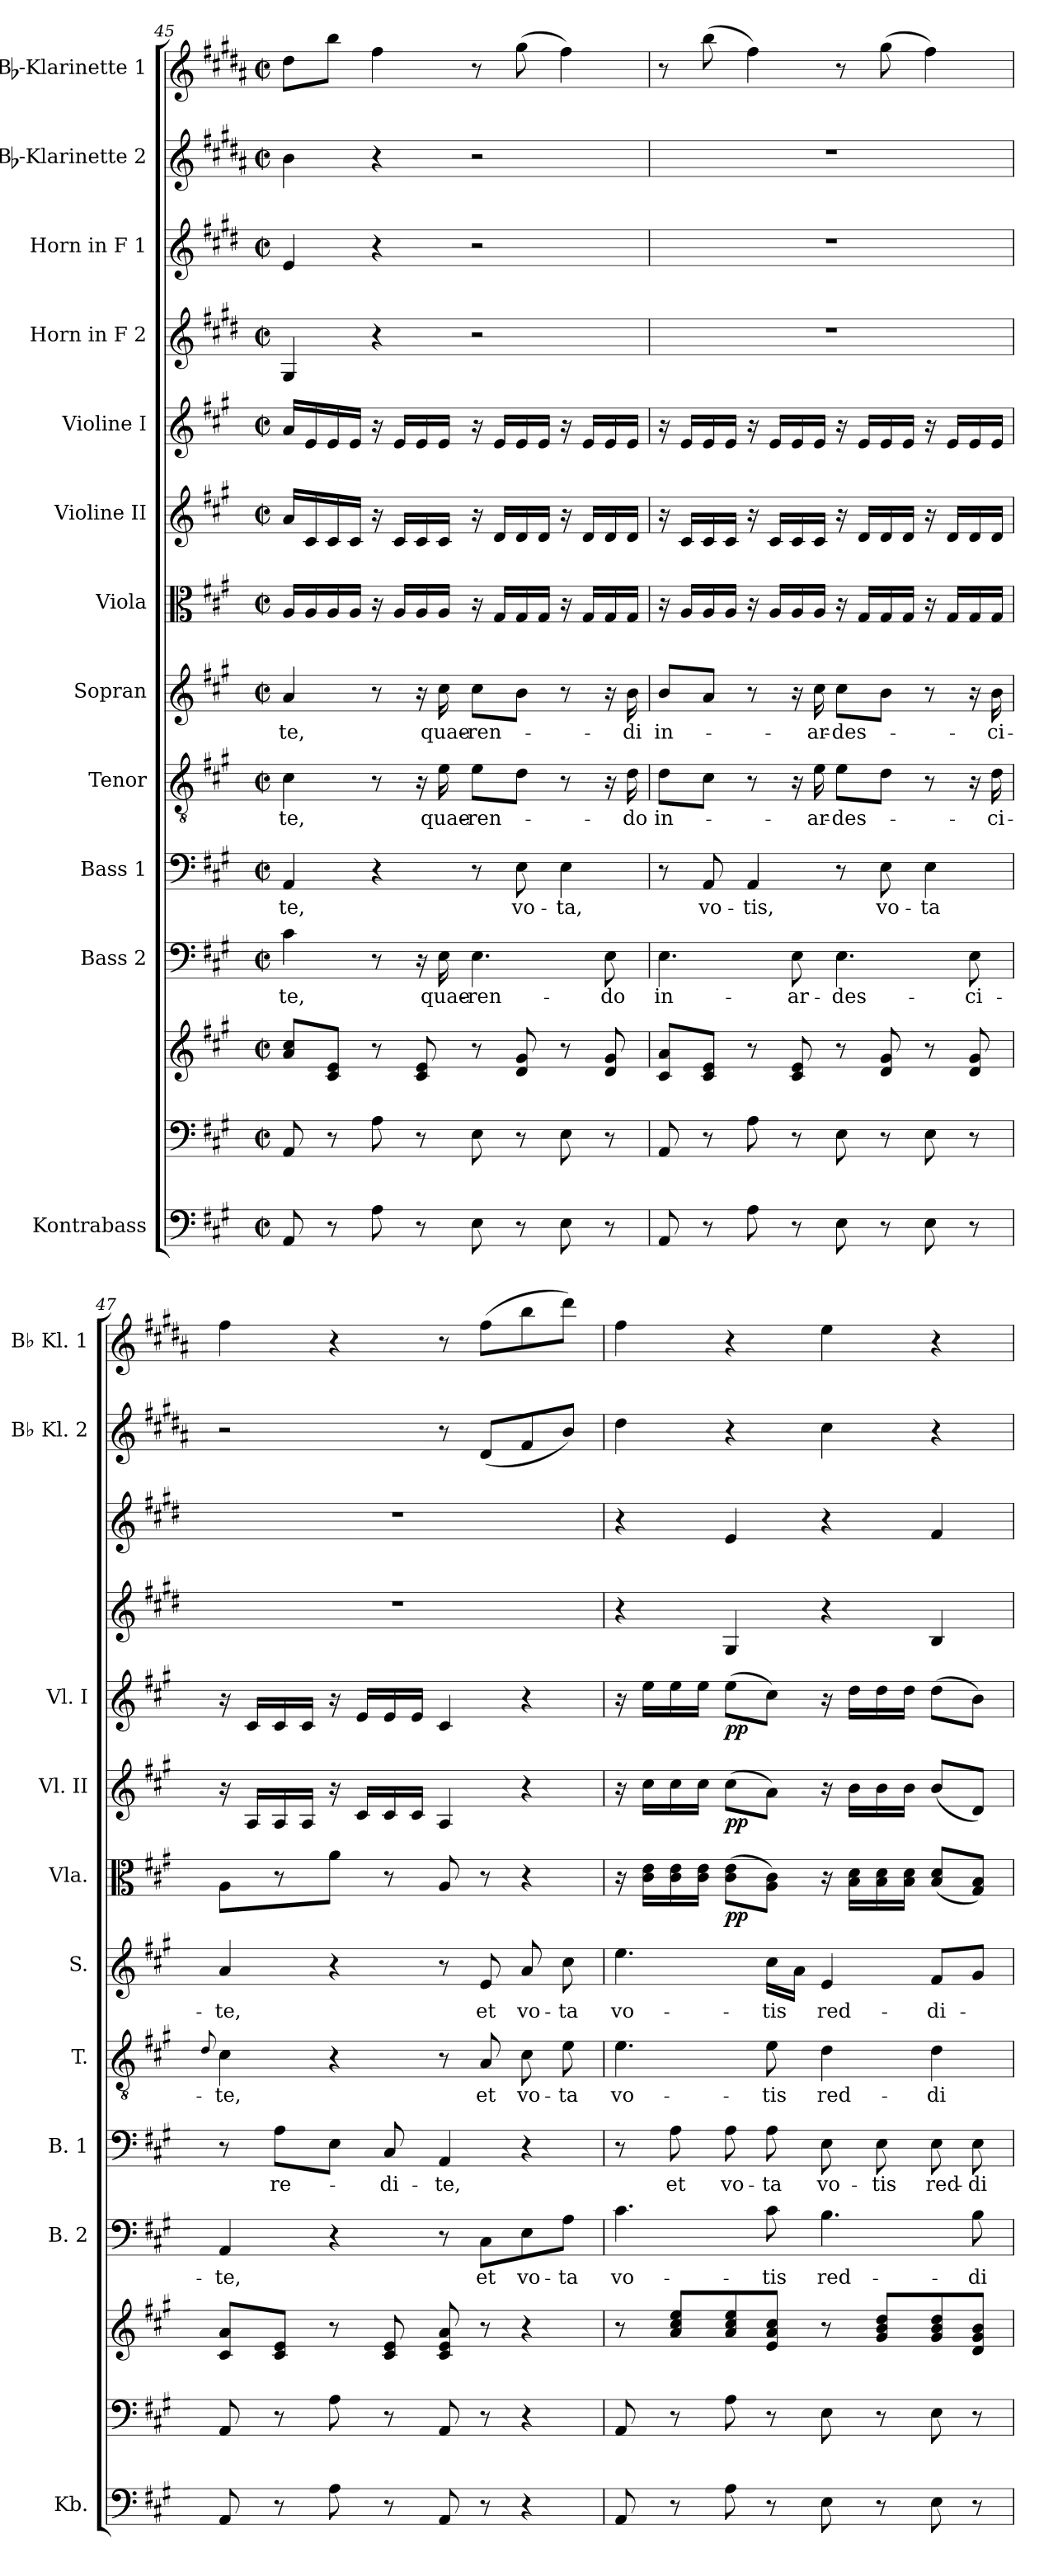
**kern	**kern	**kern	**kern	**text	**kern	**text	**kern	**text	**kern	**text	**kern	**dynam	**kern	**dynam	**kern	**dynam	**kern	**kern	**kern	**kern
*part13	*part12	*part12	*part11	*part11	*part10	*part10	*part9	*part9	*part8	*part8	*part7	*part7	*part6	*part6	*part5	*part5	*part4	*part3	*part2	*part1
*staff14	*staff13	*staff12	*staff11	*staff11	*staff10	*staff10	*staff9	*staff9	*staff8	*staff8	*staff7	*staff7	*staff6	*staff6	*staff5	*staff5	*staff4	*staff3	*staff2	*staff1
*I"Kontrabass	*	*	*I"Bass 2	*	*I"Bass 1	*	*I"Tenor	*	*I"Sopran	*	*I"Viola	*	*I"Violine II	*	*I"Violine I	*	*I"Horn in F 2	*I"Horn in F 1	*I"Bb-Klarinette 2	*I"Bb-Klarinette 1
*I'Kb.	*	*	*I'B. 2	*	*I'B. 1	*	*I'T.	*	*I'S.	*	*I'Vla.	*	*I'Vl. II	*	*I'Vl. I	*	*	*	*I'Bb Kl. 2	*I'Bb Kl. 1
*clefF4	*clefF4	*clefG2	*clefF4	*	*clefF4	*	*clefGv2	*	*clefG2	*	*clefC3	*	*clefG2	*	*clefG2	*	*clefG2	*clefG2	*clefG2	*clefG2
*ITrd7c12	*	*	*	*	*	*	*	*	*	*	*	*	*	*	*	*	*ITrd4c7	*ITrd4c7	*ITrd1c2	*ITrd1c2
*k[f#c#g#]	*k[f#c#g#]	*k[f#c#g#]	*k[f#c#g#]	*	*k[f#c#g#]	*	*k[f#c#g#]	*	*k[f#c#g#]	*	*k[f#c#g#]	*	*k[f#c#g#]	*	*k[f#c#g#]	*	*k[f#c#g#]	*k[f#c#g#]	*k[f#c#g#]	*k[f#c#g#]
*A:	*A:	*A:	*A:	*	*A:	*	*A:	*	*A:	*	*A:	*	*A:	*	*A:	*	*A:	*A:	*A:	*A:
*M2/2	*M2/2	*M2/2	*M2/2	*	*M2/2	*	*M2/2	*	*M2/2	*	*M2/2	*	*M2/2	*	*M2/2	*	*M2/2	*M2/2	*M2/2	*M2/2
*met(c|)	*met(c|)	*met(c|)	*met(c|)	*	*met(c|)	*	*met(c|)	*	*met(c|)	*	*met(c|)	*	*met(c|)	*	*met(c|)	*	*met(c|)	*met(c|)	*met(c|)	*met(c|)
=45	=45	=45	=45	=45	=45	=45	=45	=45	=45	=45	=45	=45	=45	=45	=45	=45	=45	=45	=45	=45
!	!	!	!	!LO:LY:b	!	!LO:LY:b	!	!LO:LY:b	!	!LO:LY:b	!	!	!	!	!	!	!	!	!	!
8AAA/	8AA/	8a/ 8cc#/L	4c#\	-te,	4AA/	-te,	4c#\	-te,	4a/	-te,	16A/LL	.	16a/LL	.	16a/LL	.	4C#/	4A/	4a\	8cc#\L
.	.	.	.	.	.	.	.	.	.	.	16A/	.	16c#/	.	16e/	.	.	.	.	.
8r	8r	8c#/ 8e/J	.	.	.	.	.	.	.	.	16A/	.	16c#/	.	16e/	.	.	.	.	8aa\J
.	.	.	.	.	.	.	.	.	.	.	16A/JJ	.	16c#/JJ	.	16e/JJ	.	.	.	.	.
8AA\	8A\	8r	8r	.	4r	.	8r	.	8r	.	16r	.	16r	.	16r	.	4r	4r	4r	4ee\
.	.	.	.	.	.	.	.	.	.	.	16A/LL	.	16c#/LL	.	16e/LL	.	.	.	.	.
8r	8r	8c#/ 8e/	16r	.	.	.	16r	.	16r	.	16A/	.	16c#/	.	16e/	.	.	.	.	.
!	!	!	!	!LO:LY:b	!	!	!	!LO:LY:b	!	!LO:LY:b	!	!	!	!	!	!	!	!	!	!
.	.	.	16E\	quae-	.	.	16e\	quae-	16cc#\	quae-	16A/JJ	.	16c#/JJ	.	16e/JJ	.	.	.	.	.
!	!	!	!	!LO:LY:b	!	!	!	!LO:LY:b	!	!LO:LY:b	!	!	!	!	!	!	!	!	!	!
8EE\	8E\	8r	4.E\	-ren-	8r	.	8e\L	-ren-	8cc#\L	-ren-	16r	.	16r	.	16r	.	2r	2r	2r	8r
.	.	.	.	.	.	.	.	.	.	.	16G#/LL	.	16d/LL	.	16e/LL	.	.	.	.	.
!	!	!	!	!	!	!LO:LY:b	!	!	!	!	!	!	!	!	!	!	!	!	!	!
8r	8r	8d/ 8g#/	.	.	8E\	vo-	8d\J	.	8b\J	.	16G#/	.	16d/	.	16e/	.	.	.	.	(>8ff#\
.	.	.	.	.	.	.	.	.	.	.	16G#/JJ	.	16d/JJ	.	16e/JJ	.	.	.	.	.
!	!	!	!	!	!	!LO:LY:b	!	!	!	!	!	!	!	!	!	!	!	!	!	!
8EE\	8E\	8r	.	.	4E\	-ta,	8r	.	8r	.	16r	.	16r	.	16r	.	.	.	.	4ee\)
.	.	.	.	.	.	.	.	.	.	.	16G#/LL	.	16d/LL	.	16e/LL	.	.	.	.	.
!	!	!	!	!LO:LY:b	!	!	!	!	!	!	!	!	!	!	!	!	!	!	!	!
8r	8r	8d/ 8g#/	8E\	-do	.	.	16r	.	16r	.	16G#/	.	16d/	.	16e/	.	.	.	.	.
!	!	!	!	!	!	!	!	!LO:LY:b	!	!LO:LY:b	!	!	!	!	!	!	!	!	!	!
.	.	.	.	.	.	.	16d\	-do	16b\	-di	16G#/JJ	.	16d/JJ	.	16e/JJ	.	.	.	.	.
=46	=46	=46	=46	=46	=46	=46	=46	=46	=46	=46	=46	=46	=46	=46	=46	=46	=46	=46	=46	=46
!	!	!	!	!LO:LY:b	!	!	!	!LO:LY:b	!	!LO:LY:b	!	!	!	!	!	!	!	!	!	!
8AAA/	8AA/	8c#/ 8a/L	4.E\	in-	8r	.	8d\L	in-	8b/L	in-	16r	.	16r	.	16r	.	1r	1r	1r	8r
.	.	.	.	.	.	.	.	.	.	.	16A/LL	.	16c#/LL	.	16e/LL	.	.	.	.	.
!	!	!	!	!	!	!LO:LY:b	!	!	!	!	!	!	!	!	!	!	!	!	!	!
8r	8r	8c#/ 8e/J	.	.	8AA/	vo-	8c#\J	.	8a/J	.	16A/	.	16c#/	.	16e/	.	.	.	.	(>8aa\
.	.	.	.	.	.	.	.	.	.	.	16A/JJ	.	16c#/JJ	.	16e/JJ	.	.	.	.	.
!	!	!	!	!	!	!LO:LY:b	!	!	!	!	!	!	!	!	!	!	!	!	!	!
8AA\	8A\	8r	.	.	4AA/	-tis,	8r	.	8r	.	16r	.	16r	.	16r	.	.	.	.	4ee\)
.	.	.	.	.	.	.	.	.	.	.	16A/LL	.	16c#/LL	.	16e/LL	.	.	.	.	.
!	!	!	!	!LO:LY:b	!	!	!	!	!	!	!	!	!	!	!	!	!	!	!	!
8r	8r	8c#/ 8e/	8E\	-ar-	.	.	16r	.	16r	.	16A/	.	16c#/	.	16e/	.	.	.	.	.
!	!	!	!	!	!	!	!	!LO:LY:b	!	!LO:LY:b	!	!	!	!	!	!	!	!	!	!
.	.	.	.	.	.	.	16e\	-ar-	16cc#\	-ar-	16A/JJ	.	16c#/JJ	.	16e/JJ	.	.	.	.	.
!	!	!	!	!LO:LY:b	!	!	!	!LO:LY:b	!	!LO:LY:b	!	!	!	!	!	!	!	!	!	!
8EE\	8E\	8r	4.E\	-des-	8r	.	8e\L	-des-	8cc#\L	-des-	16r	.	16r	.	16r	.	.	.	.	8r
.	.	.	.	.	.	.	.	.	.	.	16G#/LL	.	16d/LL	.	16e/LL	.	.	.	.	.
!	!	!	!	!	!	!LO:LY:b	!	!	!	!	!	!	!	!	!	!	!	!	!	!
8r	8r	8d/ 8g#/	.	.	8E\	vo-	8d\J	.	8b\J	.	16G#/	.	16d/	.	16e/	.	.	.	.	(>8ff#\
.	.	.	.	.	.	.	.	.	.	.	16G#/JJ	.	16d/JJ	.	16e/JJ	.	.	.	.	.
!	!	!	!	!	!	!LO:LY:b	!	!	!	!	!	!	!	!	!	!	!	!	!	!
8EE\	8E\	8r	.	.	4E\	-ta	8r	.	8r	.	16r	.	16r	.	16r	.	.	.	.	4ee\)
.	.	.	.	.	.	.	.	.	.	.	16G#/LL	.	16d/LL	.	16e/LL	.	.	.	.	.
!	!	!	!	!LO:LY:b	!	!	!	!	!	!	!	!	!	!	!	!	!	!	!	!
8r	8r	8d/ 8g#/	8E\	-ci-	.	.	16r	.	16r	.	16G#/	.	16d/	.	16e/	.	.	.	.	.
!	!	!	!	!	!	!	!	!LO:LY:b	!	!LO:LY:b	!	!	!	!	!	!	!	!	!	!
.	.	.	.	.	.	.	16d\	-ci-	16b\	-ci-	16G#/JJ	.	16d/JJ	.	16e/JJ	.	.	.	.	.
=47	=47	=47	=47	=47	=47	=47	=47	=47	=47	=47	=47	=47	=47	=47	=47	=47	=47	=47	=47	=47
.	.	.	.	.	.	.	8qqd/	.	.	.	.	.	.	.	.	.	.	.	.	.
!	!	!	!	!LO:LY:b	!	!	!	!LO:LY:b	!	!LO:LY:b	!	!	!	!	!	!	!	!	!	!
8AAA/	8AA/	8c#/ 8a/L	4AA/	-te,	8r	.	4c#\	-te,	4a/	-te,	8A\L	.	16r	.	16r	.	1r	1r	2r	4ee\
.	.	.	.	.	.	.	.	.	.	.	.	.	16A/LL	.	16c#/LL	.	.	.	.	.
!	!	!	!	!	!	!LO:LY:b	!	!	!	!	!	!	!	!	!	!	!	!	!	!
8r	8r	8c#/ 8e/J	.	.	8A\L	re-	.	.	.	.	8r	.	16A/	.	16c#/	.	.	.	.	.
.	.	.	.	.	.	.	.	.	.	.	.	.	16A/JJ	.	16c#/JJ	.	.	.	.	.
8AA\	8A\	8r	4r	.	8E\J	.	4r	.	4r	.	8a\J	.	16r	.	16r	.	.	.	.	4r
.	.	.	.	.	.	.	.	.	.	.	.	.	16c#/LL	.	16e/LL	.	.	.	.	.
!	!	!	!	!	!	!LO:LY:b	!	!	!	!	!	!	!	!	!	!	!	!	!	!
8r	8r	8c#/ 8e/	.	.	8C#/	-di-	.	.	.	.	8r	.	16c#/	.	16e/	.	.	.	.	.
.	.	.	.	.	.	.	.	.	.	.	.	.	16c#/JJ	.	16e/JJ	.	.	.	.	.
!	!	!	!	!	!	!LO:LY:b	!	!	!	!	!	!	!	!	!	!	!	!	!	!
8AAA/	8AA/	8c#/ 8e/ 8a/	8r	.	4AA/	-te,	8r	.	8r	.	8A/	.	4A/	.	4c#/	.	.	.	8r	8r
!	!	!	!	!LO:LY:b	!	!	!	!LO:LY:b	!	!LO:LY:b	!	!	!	!	!	!	!	!	!	!
8r	8r	8r	8C#\L	et	.	.	8A/	et	8e/	et	8r	.	.	.	.	.	.	.	(<8c#/L	(>8ee\L
!	!	!	!	!LO:LY:b	!	!	!	!LO:LY:b	!	!LO:LY:b	!	!	!	!	!	!	!	!	!	!
4r	4r	4r	8E\	vo-	4r	.	8c#\	vo-	8a/	vo-	4r	.	4r	.	4r	.	.	.	8e/	8aa\
!	!	!	!	!LO:LY:b	!	!	!	!LO:LY:b	!	!LO:LY:b	!	!	!	!	!	!	!	!	!	!
.	.	.	8A\J	-ta	.	.	8e\	-ta	8cc#\	-ta	.	.	.	.	.	.	.	.	8a/J)	8ccc#\J)
!!LO:PB:g=z
=48	=48	=48	=48	=48	=48	=48	=48	=48	=48	=48	=48	=48	=48	=48	=48	=48	=48	=48	=48	=48
!	!	!	!	!LO:LY:b	!	!	!	!LO:LY:b	!	!LO:LY:b	!	!	!	!	!	!	!	!	!	!
8AAA/	8AA/	8r	4.c#\	vo-	8r	.	4.e\	vo-	4.ee\	vo-	16r	.	16r	.	16r	.	4r	4r	4cc#\	4ee\
.	.	.	.	.	.	.	.	.	.	.	16c#\ 16e\LL	.	16cc#\LL	.	16ee\LL	.	.	.	.	.
!	!	!	!	!	!	!LO:LY:b	!	!	!	!	!	!	!	!	!	!	!	!	!	!
8r	8r	8a/ 8cc#/ 8ee/L	.	.	8A\	et	.	.	.	.	16c#\ 16e\	.	16cc#\	.	16ee\	.	.	.	.	.
.	.	.	.	.	.	.	.	.	.	.	16c#\ 16e\JJ	.	16cc#\JJ	.	16ee\JJ	.	.	.	.	.
!	!	!	!	!	!	!LO:LY:b	!	!	!	!	!	!LO:DY:b	!	!LO:DY:b	!	!LO:DY:b	!	!	!	!
8AA\	8A\	8a/ 8cc#/ 8ee/	.	.	8A\	vo-	.	.	.	.	(>8c#\ 8e\L	pp	(>8cc#\L	pp	(>8ee\L	pp	4C#/	4A/	4r	4r
!	!	!	!	!LO:LY:b	!	!LO:LY:b	!	!LO:LY:b	!	!LO:LY:b	!	!	!	!	!	!	!	!	!	!
8r	8r	8e/ 8a/ 8cc#/J	8c#\	-tis	8A\	-ta	8e\	-tis	16cc#\LL	-tis	8A\ 8c#\J)	.	8a\J)	.	8cc#\J)	.	.	.	.	.
.	.	.	.	.	.	.	.	.	16a\JJ	.	.	.	.	.	.	.	.	.	.	.
!	!	!	!	!LO:LY:b	!	!LO:LY:b	!	!LO:LY:b	!	!LO:LY:b	!	!	!	!	!	!	!	!	!	!
8EE\	8E\	8r	4.B\	red-	8E\	vo-	4d\	red-	4e/	red-	16r	.	16r	.	16r	.	4r	4r	4b\	4dd\
.	.	.	.	.	.	.	.	.	.	.	16B\ 16d\LL	.	16b\LL	.	16dd\LL	.	.	.	.	.
!	!	!	!	!	!	!LO:LY:b	!	!	!	!	!	!	!	!	!	!	!	!	!	!
8r	8r	8g#/ 8b/ 8dd/L	.	.	8E\	-tis	.	.	.	.	16B\ 16d\	.	16b\	.	16dd\	.	.	.	.	.
.	.	.	.	.	.	.	.	.	.	.	16B\ 16d\JJ	.	16b\JJ	.	16dd\JJ	.	.	.	.	.
!	!	!	!	!	!	!LO:LY:b	!	!LO:LY:b	!	!LO:LY:b	!	!	!	!	!	!	!	!	!	!
8EE\	8E\	8g#/ 8b/ 8dd/	.	.	8E\	red-	4d\	-di-	8f#/L	-di-	(<8B/ 8d/L	.	(<8b/L	.	(>8dd\L	.	4E/	4B/	4r	4r
!	!	!	!	!LO:LY:b	!	!LO:LY:b	!	!	!	!	!	!	!	!	!	!	!	!	!	!
8r	8r	8d/ 8g#/ 8b/J	8B\	-di-	8E\	-di-	.	.	8g#/J	.	8G#/ 8B/J)	.	8d/J)	.	8b\J)	.	.	.	.	.
=	=	=	=	=	=	=	=	=	=	=	=	=	=	=	=	=	=	=	=	=
*-	*-	*-	*-	*-	*-	*-	*-	*-	*-	*-	*-	*-	*-	*-	*-	*-	*-	*-	*-	*-
